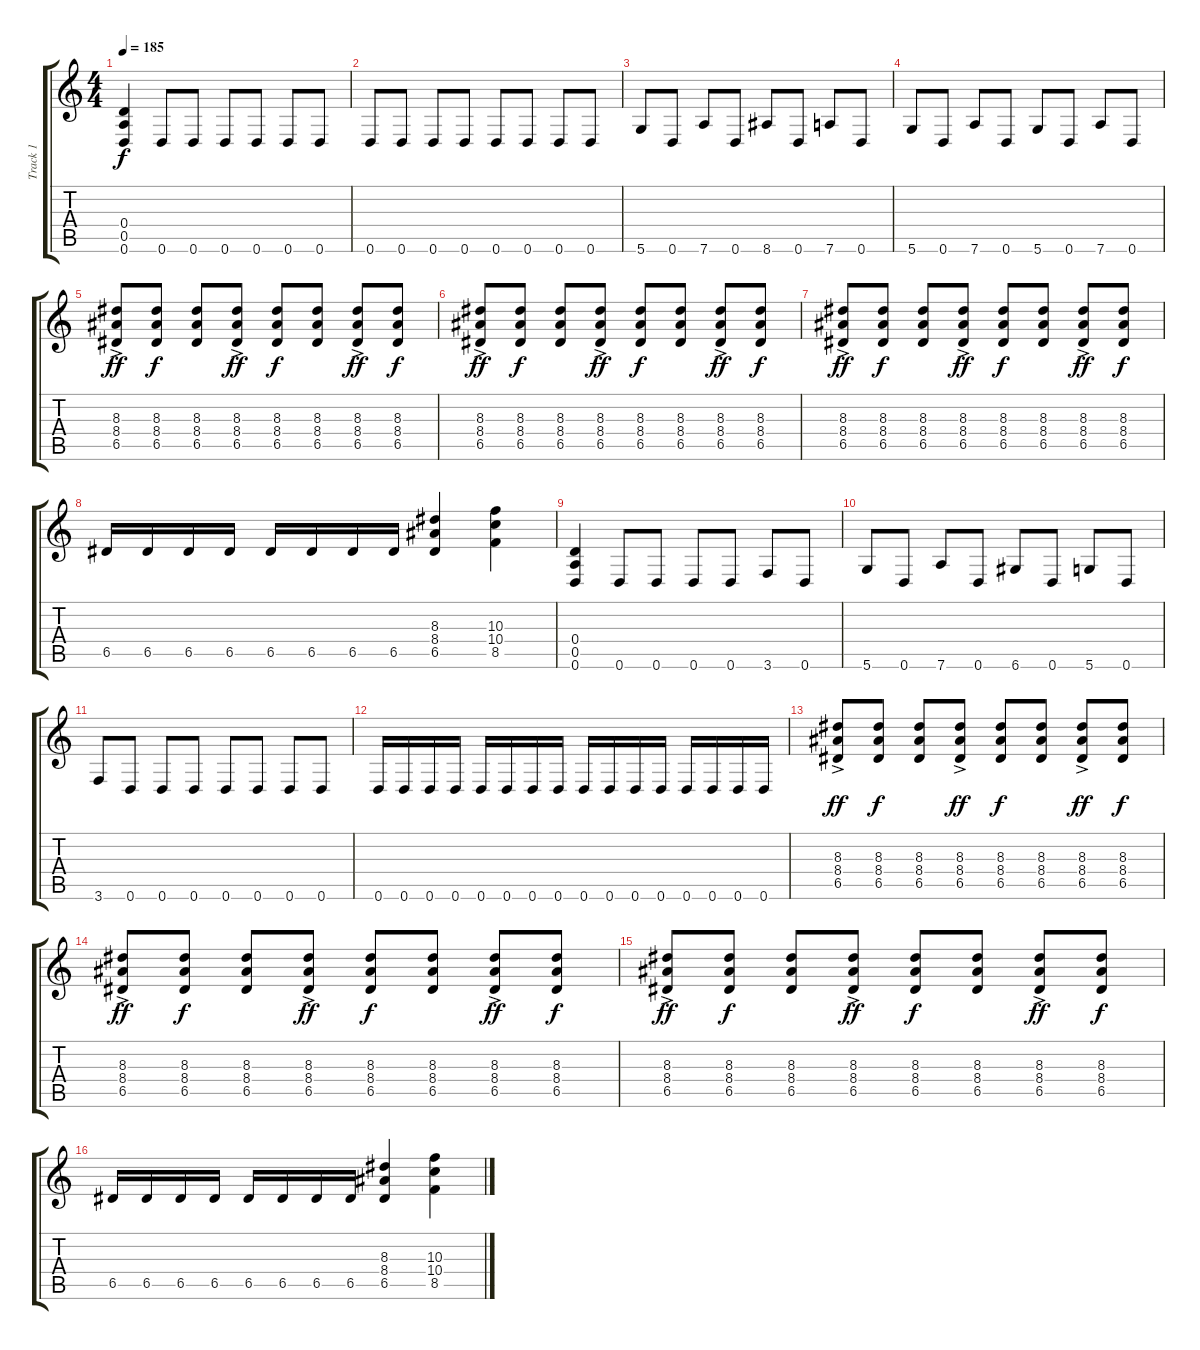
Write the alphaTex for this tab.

\track ("Track 1" "Track 1") {instrument overdrivenguitar}
\staff {score tabs}
\tuning (E4 B3 G3 D3 A2 D2) {hide}
\ts (4 4)
\tempo 185
\clef g2
\ks c
(0.4 0.5 0.6).4{dy f} 0.6.8 0.6.8 0.6.8 0.6.8 0.6.8 0.6.8 |
0.6.8 0.6.8 0.6.8 0.6.8 0.6.8 0.6.8 0.6.8 0.6.8 |
5.6.8 0.6.8 7.6.8 0.6.8 8.6.8 0.6.8 7.6.8 0.6.8 |
5.6.8 0.6.8 7.6.8 0.6.8 5.6.8 0.6.8 7.6.8 0.6.8 |
(8.3{ac} 8.4 6.5).8{dy ff} (8.3 8.4 6.5).8{dy f} (8.3 8.4 6.5).8 (8.3 8.4 6.5{ac}).8{dy ff} (8.3 8.4 6.5).8{dy f} (8.3 8.4 6.5).8 (8.3 8.4 6.5{ac}).8{dy ff} (8.3 8.4 6.5).8{dy f} |
(8.3{ac} 8.4 6.5).8{dy ff} (8.3 8.4 6.5).8{dy f} (8.3 8.4 6.5).8 (8.3 8.4 6.5{ac}).8{dy ff} (8.3 8.4 6.5).8{dy f} (8.3 8.4 6.5).8 (8.3 8.4 6.5{ac}).8{dy ff} (8.3 8.4 6.5).8{dy f} |
(8.3{ac} 8.4 6.5).8{dy ff} (8.3 8.4 6.5).8{dy f} (8.3 8.4 6.5).8 (8.3 8.4 6.5{ac}).8{dy ff} (8.3 8.4 6.5).8{dy f} (8.3 8.4 6.5).8 (8.3 8.4 6.5{ac}).8{dy ff} (8.3 8.4 6.5).8{dy f} |
6.5.16 6.5.16 6.5.16 6.5.16 6.5.16 6.5.16 6.5.16 6.5.16 (8.3 8.4 6.5).4 (10.3 10.4 8.5).4 |
(0.4 0.5 0.6).4 0.6.8 0.6.8 0.6.8 0.6.8 3.6.8 0.6.8 |
5.6.8 0.6.8 7.6.8 0.6.8 6.6.8 0.6.8 5.6.8 0.6.8 |
3.6.8 0.6.8 0.6.8 0.6.8 0.6.8 0.6.8 0.6.8 0.6.8 |
0.6.16 0.6.16 0.6.16 0.6.16 0.6.16 0.6.16 0.6.16 0.6.16 0.6.16 0.6.16 0.6.16 0.6.16 0.6.16 0.6.16 0.6.16 0.6.16 |
(8.3{ac} 8.4 6.5).8{dy ff} (8.3 8.4 6.5).8{dy f} (8.3 8.4 6.5).8 (8.3 8.4 6.5{ac}).8{dy ff} (8.3 8.4 6.5).8{dy f} (8.3 8.4 6.5).8 (8.3 8.4 6.5{ac}).8{dy ff} (8.3 8.4 6.5).8{dy f} |
(8.3{ac} 8.4 6.5).8{dy ff} (8.3 8.4 6.5).8{dy f} (8.3 8.4 6.5).8 (8.3 8.4 6.5{ac}).8{dy ff} (8.3 8.4 6.5).8{dy f} (8.3 8.4 6.5).8 (8.3 8.4 6.5{ac}).8{dy ff} (8.3 8.4 6.5).8{dy f} |
(8.3{ac} 8.4 6.5).8{dy ff} (8.3 8.4 6.5).8{dy f} (8.3 8.4 6.5).8 (8.3 8.4 6.5{ac}).8{dy ff} (8.3 8.4 6.5).8{dy f} (8.3 8.4 6.5).8 (8.3 8.4 6.5{ac}).8{dy ff} (8.3 8.4 6.5).8{dy f} |
6.5.16 6.5.16 6.5.16 6.5.16 6.5.16 6.5.16 6.5.16 6.5.16 (8.3 8.4 6.5).4 (10.3 10.4 8.5).4
